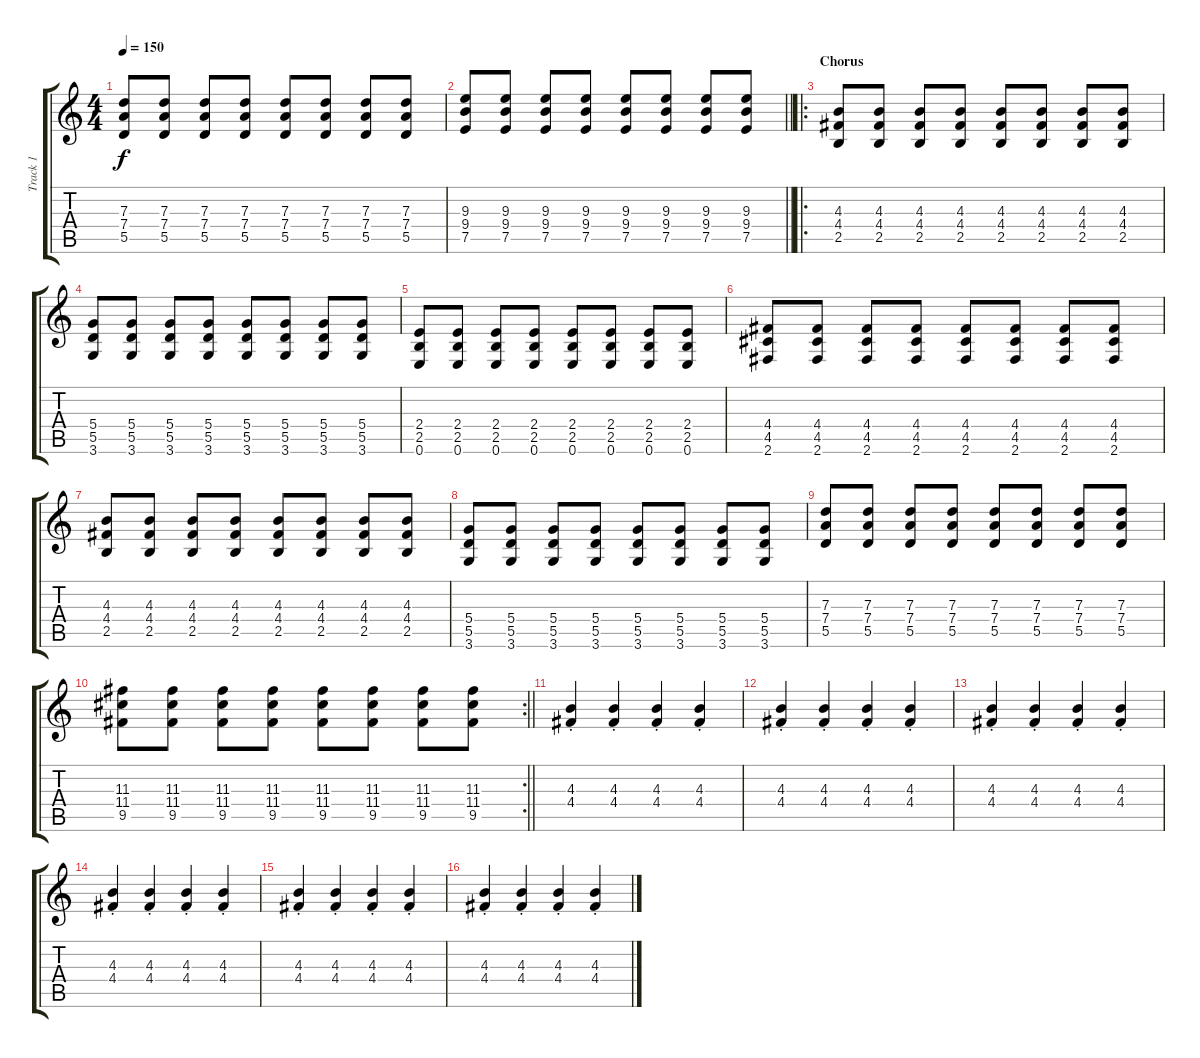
\track ("Track 1" "Track 1") {instrument distortionguitar}
\staff {score tabs}
\tuning (E4 B3 G3 D3 A2 E2) {hide}
\ts (4 4)
\tempo 150
\clef g2
\ks c
(7.3 7.4 5.5).8{dy f} (7.3 7.4 5.5).8 (7.3 7.4 5.5).8 (7.3 7.4 5.5).8 (7.3 7.4 5.5).8 (7.3 7.4 5.5).8 (7.3 7.4 5.5).8 (7.3 7.4 5.5).8 |
\barLineRight lightlight
(9.3 9.4 7.5).8 (9.3 9.4 7.5).8 (9.3 9.4 7.5).8 (9.3 9.4 7.5).8 (9.3 9.4 7.5).8 (9.3 9.4 7.5).8 (9.3 9.4 7.5).8 (9.3 9.4 7.5).8 |
\ro
\section ("" "Chorus")
(4.3 4.4 2.5).8 (4.3 4.4 2.5).8 (4.3 4.4 2.5).8 (4.3 4.4 2.5).8 (4.3 4.4 2.5).8 (4.3 4.4 2.5).8 (4.3 4.4 2.5).8 (4.3 4.4 2.5).8 |
(5.4 5.5 3.6).8 (5.4 5.5 3.6).8 (5.4 5.5 3.6).8 (5.4 5.5 3.6).8 (5.4 5.5 3.6).8 (5.4 5.5 3.6).8 (5.4 5.5 3.6).8 (5.4 5.5 3.6).8 |
(2.4 2.5 0.6).8 (2.4 2.5 0.6).8 (2.4 2.5 0.6).8 (2.4 2.5 0.6).8 (2.4 2.5 0.6).8 (2.4 2.5 0.6).8 (2.4 2.5 0.6).8 (2.4 2.5 0.6).8 |
(4.4 4.5 2.6).8 (4.4 4.5 2.6).8 (4.4 4.5 2.6).8 (4.4 4.5 2.6).8 (4.4 4.5 2.6).8 (4.4 4.5 2.6).8 (4.4 4.5 2.6).8 (4.4 4.5 2.6).8 |
(4.3 4.4 2.5).8 (4.3 4.4 2.5).8 (4.3 4.4 2.5).8 (4.3 4.4 2.5).8 (4.3 4.4 2.5).8 (4.3 4.4 2.5).8 (4.3 4.4 2.5).8 (4.3 4.4 2.5).8 |
(5.4 5.5 3.6).8 (5.4 5.5 3.6).8 (5.4 5.5 3.6).8 (5.4 5.5 3.6).8 (5.4 5.5 3.6).8 (5.4 5.5 3.6).8 (5.4 5.5 3.6).8 (5.4 5.5 3.6).8 |
(7.3 7.4 5.5).8 (7.3 7.4 5.5).8 (7.3 7.4 5.5).8 (7.3 7.4 5.5).8 (7.3 7.4 5.5).8 (7.3 7.4 5.5).8 (7.3 7.4 5.5).8 (7.3 7.4 5.5).8 |
\rc 2
\barLineRight lightlight
(11.3 11.4 9.5).8 (11.3 11.4 9.5).8 (11.3 11.4 9.5).8 (11.3 11.4 9.5).8 (11.3 11.4 9.5).8 (11.3 11.4 9.5).8 (11.3 11.4 9.5).8 (11.3 11.4 9.5).8 |
(4.3{st} 4.4{st}).4 (4.3{st} 4.4{st}).4 (4.3{st} 4.4{st}).4 (4.3{st} 4.4{st}).4 |
(4.3{st} 4.4{st}).4 (4.3{st} 4.4{st}).4 (4.3{st} 4.4{st}).4 (4.3{st} 4.4{st}).4 |
(4.3{st} 4.4{st}).4 (4.3{st} 4.4{st}).4 (4.3{st} 4.4{st}).4 (4.3{st} 4.4{st}).4 |
(4.3{st} 4.4{st}).4 (4.3{st} 4.4{st}).4 (4.3{st} 4.4{st}).4 (4.3{st} 4.4{st}).4 |
(4.3{st} 4.4{st}).4 (4.3{st} 4.4{st}).4 (4.3{st} 4.4{st}).4 (4.3{st} 4.4{st}).4 |
(4.3{st} 4.4{st}).4 (4.3{st} 4.4{st}).4 (4.3{st} 4.4{st}).4 (4.3{st} 4.4{st}).4
